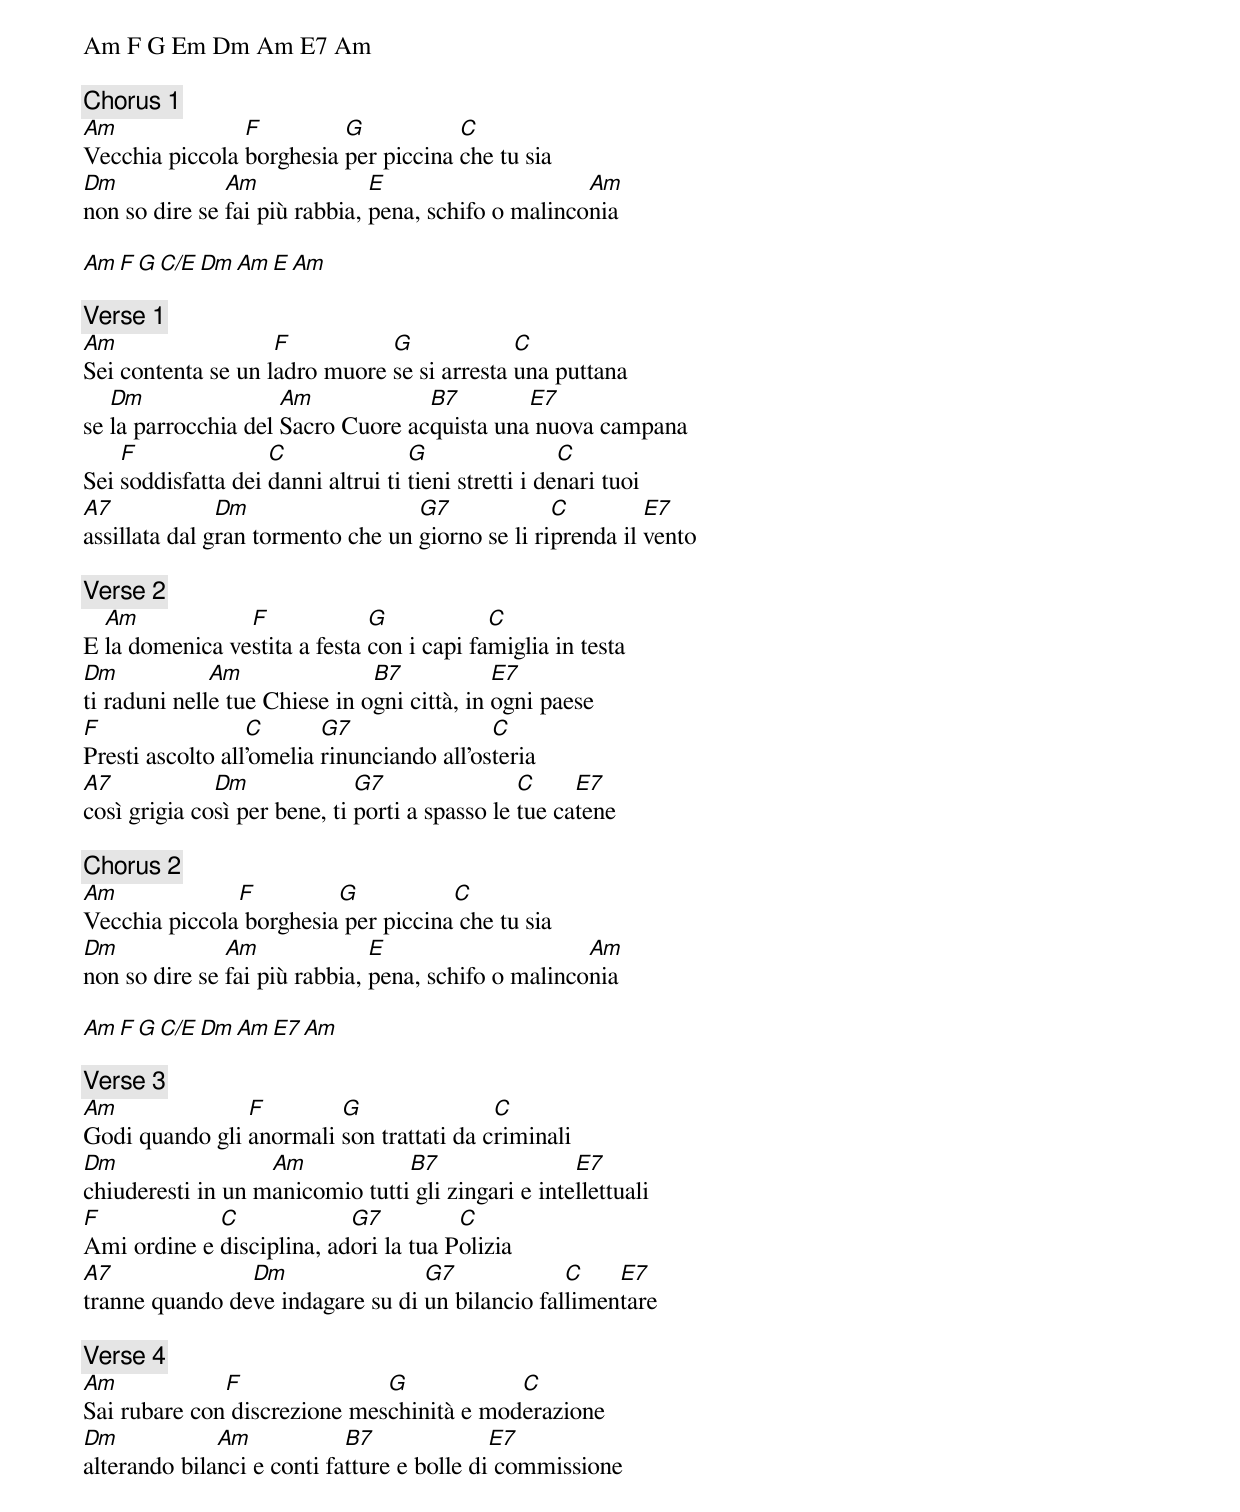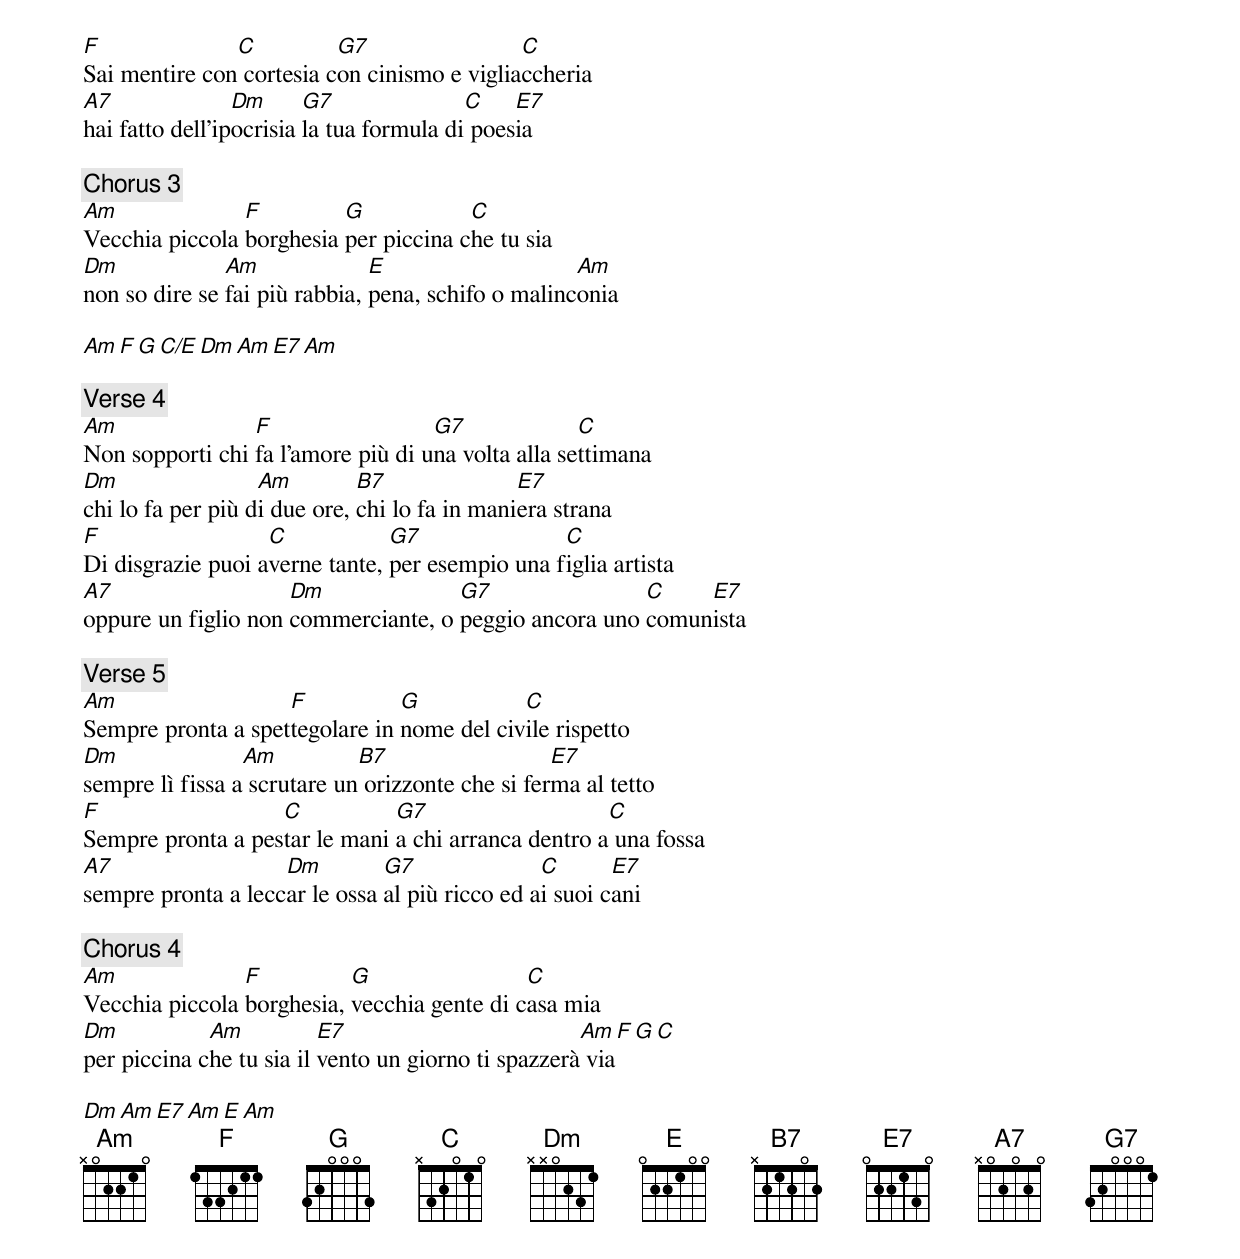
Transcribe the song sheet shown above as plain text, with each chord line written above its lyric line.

Am F G Em Dm Am E7 Am

[Chorus 1]
Am              F         G           C
Vecchia piccola borghesia per piccina che tu sia
Dm             Am              E                     Am
non so dire se fai più rabbia, pena, schifo o malinconia

Am F G C/E Dm Am E Am

[Verse 1]
Am                  F          G             C
Sei contenta se un ladro muore se si arresta una puttana
   Dm                Am            B7        E7
se la parrocchia del Sacro Cuore acquista una nuova campana
    F               C               G                 C
Sei soddisfatta dei danni altrui ti tieni stretti i denari tuoi
A7             Dm                  G7             C         E7
assillata dal gran tormento che un giorno se li riprenda il vento

[Verse 2]
  Am            F             G            C
E la domenica vestita a festa con i capi famiglia in testa
Dm            Am               B7            E7
ti raduni nelle tue Chiese in ogni città, in ogni paese
F                 C       G7                C
Presti ascolto all'omelia rinunciando all'osteria
A7            Dm              G7                C     E7
così grigia così per bene, ti porti a spasso le tue catene

[Chorus 2]
Am             F         G           C
Vecchia piccola borghesia per piccina che tu sia
Dm             Am              E                     Am
non so dire se fai più rabbia, pena, schifo o malinconia

Am F G C/E Dm Am E7 Am

[Verse 3]
Am              F        G                C
Godi quando gli anormali son trattati da criminali
Dm                 Am            B7                 E7
chiuderesti in un manicomio tutti gli zingari e intellettuali
F            C             G7          C
Ami ordine e disciplina, adori la tua Polizia
A7              Dm                G7             C    E7
tranne quando deve indagare su di un bilancio fallimentare

[Verse 4]
Am            F               G            C
Sai rubare con discrezione meschinità e moderazione
Dm            Am            B7              E7
alterando bilanci e conti fatture e bolle di commissione
F              C          G7                 C
Sai mentire con cortesia con cinismo e vigliaccheria
A7               Dm      G7               C    E7
hai fatto dell'ipocrisia la tua formula di poesia

[Chorus 3]
Am              F         G            C
Vecchia piccola borghesia per piccina che tu sia
Dm             Am              E                    Am
non so dire se fai più rabbia, pena, schifo o malinconia

Am F G C/E Dm Am E7 Am

[Verse 4]
Am               F                  G7              C
Non sopporti chi fa l'amore più di una volta alla settimana
Dm                 Am         B7               E7
chi lo fa per più di due ore, chi lo fa in maniera strana
F                  C            G7               C
Di disgrazie puoi averne tante, per esempio una figlia artista
A7                   Dm              G7                C    E7
oppure un figlio non commerciante, o peggio ancora uno comunista

[Verse 5]
Am                  F           G           C
Sempre pronta a spettegolare in nome del civile rispetto
Dm               Am          B7                   E7
sempre lì fissa a scrutare un orizzonte che si ferma al tetto
F                  C           G7                    C
Sempre pronta a pestar le mani a chi arranca dentro a una fossa
A7                  Dm         G7               C       E7
sempre pronta a leccar le ossa al più ricco ed ai suoi cani

[Chorus 4]
Am              F          G                 C
Vecchia piccola borghesia, vecchia gente di casa mia
Dm           Am           E7                         Am   F G C
per piccina che tu sia il vento un giorno ti spazzerà via

Dm Am E7 Am E Am
